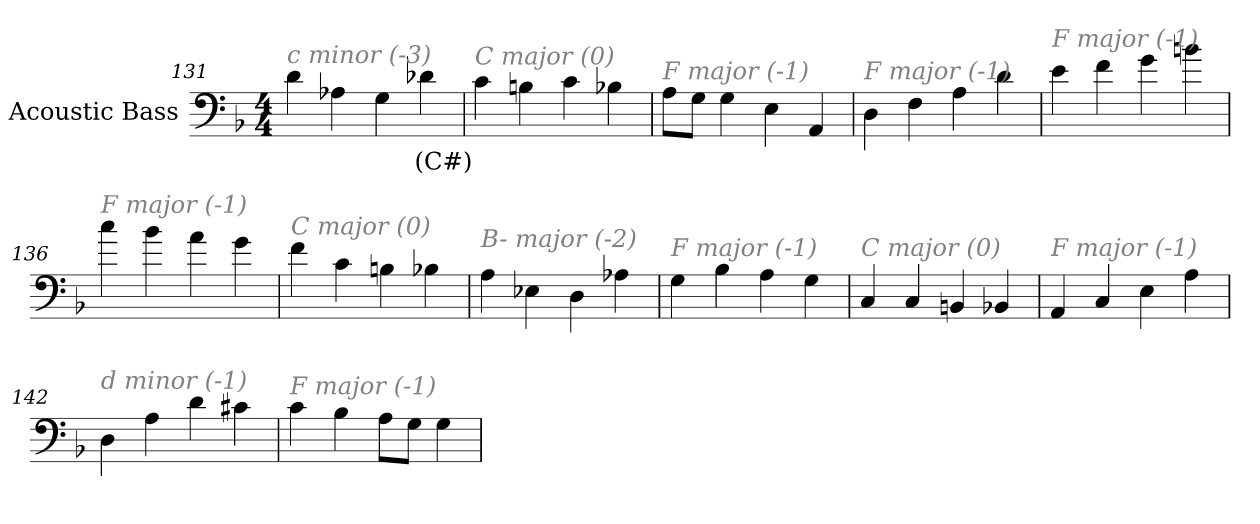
**kern	**text
*part1	*part1
*staff1	*staff1
*I"Acoustic Bass	*
*clefF4	*
*ITrd7c12	*
*k[b-]	*
*F:	*
*M4/4	*
=131	=131
!LO:TX:i:color=#808080:t=c minor (-3)	!
4D	.
4AA-X	.
4GG	.
4D-Xi	(C#)
=132	=132
!LO:TX:i:color=#808080:t=C major (0)	!
4C	.
4BBn	.
4C	.
4BB-X	.
=133	=133
!LO:TX:i:color=#808080:t=F major (-1)	!
8AAL	.
8GGJ	.
4GG	.
4EE	.
4AAA	.
=134	=134
!LO:TX:i:color=#808080:t=F major (-1)	!
4DD	.
4FF	.
4AA	.
4D	.
=135	=135
!LO:TX:i:color=#808080:t=F major (-1)	!
4E	.
4F	.
4G	.
4Bn	.
=136	=136
!LO:TX:i:color=#808080:t=F major (-1)	!
4c	.
4B-	.
4A	.
4G	.
=137	=137
!LO:TX:i:color=#808080:t=C major (0)	!
4F	.
4C	.
4BBn	.
4BB-X	.
=138	=138
!LO:TX:i:color=#808080:t=B- major (-2)	!
4AA	.
4EE-X	.
4DD	.
4AA-X	.
=139	=139
!LO:TX:i:color=#808080:t=F major (-1)	!
4GG	.
4BB-	.
4AA	.
4GG	.
=140	=140
!LO:TX:i:color=#808080:t=C major (0)	!
4CC	.
4CC	.
4BBBn	.
4BBB-X	.
=141	=141
!LO:TX:i:color=#808080:t=F major (-1)	!
4AAA	.
4CC	.
4EE	.
4AA	.
=142	=142
!LO:TX:i:color=#808080:t=d minor (-1)	!
4DD	.
4AA	.
4D	.
4C#X	.
=143	=143
!LO:TX:i:color=#808080:t=F major (-1)	!
4C	.
4BB-	.
8AAL	.
8GGJ	.
4GG	.
=	=
*-	*-
